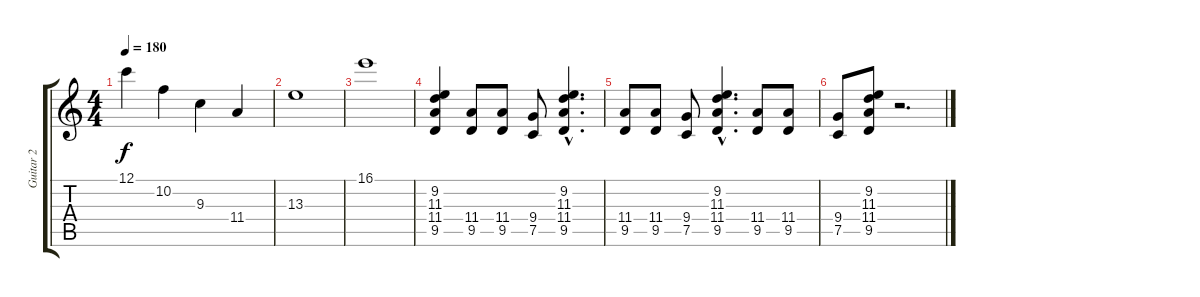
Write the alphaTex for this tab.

\track ("Guitar 2" "Guitar 2") {instrument distortionguitar}
\staff {score tabs}
\tuning (C4 G3 Eb3 Bb2 F2 C2) {hide}
\ts (4 4)
\tempo 180
\clef g2
\ks c
12.1.4{dy f} 10.2.4 9.3.4 11.4.4 |
13.3.1 |
16.1.1 |
(9.2 11.3 11.4 9.5).4 (11.4 9.5).8 (11.4 9.5).8 (9.4 7.5).8 (9.2{hac} 11.3{hac} 11.4{hac} 9.5{hac}).4{d} |
(11.4 9.5).8 (11.4 9.5).8 (9.4 7.5).8 (9.2{hac} 11.3{hac} 11.4{hac} 9.5{hac}).4{d} (11.4 9.5).8 (11.4 9.5).8 |
(9.4 7.5).8 (9.2 11.3 11.4 9.5).8 r.2{d}
